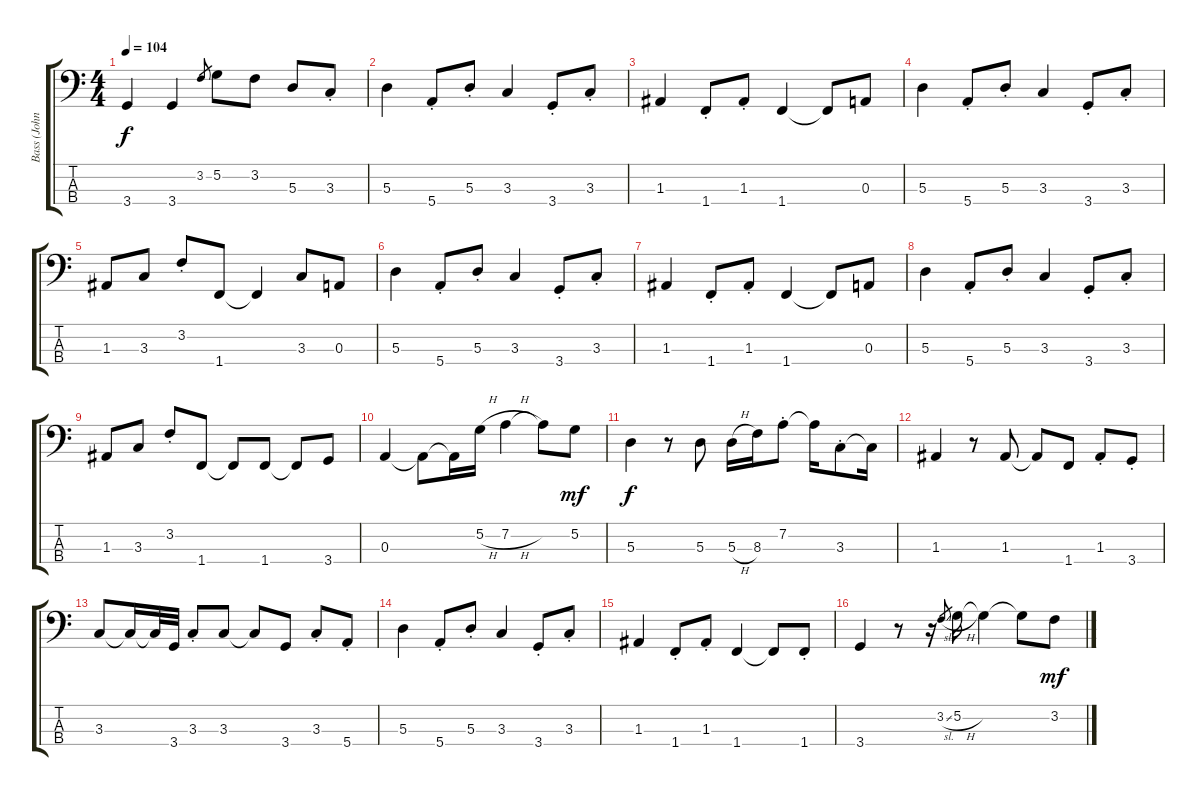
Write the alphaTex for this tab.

\track ("Bass (John Illsley)" "Bass (John") {instrument electricbassfinger}
\staff {score tabs}
\tuning (G2 D2 A1 E1) {hide}
\ts (4 4)
\tempo 104
\clef f4
\ks c
3.4.4{dy f} 3.4.4 3.2.8{gr} 5.2.8 3.2.8 5.3.8 3.3{st}.8 |
5.3.4 5.4{st}.8 5.3{st}.8 3.3.4 3.4{st}.8 3.3{st}.8 |
1.3.4 1.4{st}.8 1.3{st}.8 1.4.4 1.4{t}.8 0.3.8 |
5.3.4 5.4{st}.8 5.3{st}.8 3.3.4 3.4{st}.8 3.3{st}.8 |
1.3.8 3.3.8 3.2{st}.8 1.4.8 1.4{t}.4 3.3.8 0.3.8 |
5.3.4 5.4{st}.8 5.3{st}.8 3.3.4 3.4{st}.8 3.3{st}.8 |
1.3.4 1.4{st}.8 1.3{st}.8 1.4.4 1.4{t}.8 0.3.8 |
5.3.4 5.4{st}.8 5.3{st}.8 3.3.4 3.4{st}.8 3.3{st}.8 |
1.3.8 3.3.8 3.2{st}.8 1.4.8 1.4{t}.8 1.4.8 1.4{t}.8 3.4.8 |
0.3.4 0.3{t}.8 0.3{t}.16 5.2{h}.16 7.2{h}.4 7.2{t}.8 5.2.8{dy mf} |
5.3.4{dy f} r.8 5.3.8 5.3{h}.16 8.3.16 7.2{st}.8 7.2{t}.16 3.3{st}.8 3.3{t}.16 |
1.3.4 r.8 1.3.8 1.3{t}.8 1.4.8 1.3{st}.8 3.4{st}.8 |
3.3.8 3.3{t}.16 3.3{t}.32 3.4.32 3.3{st}.8 3.3.8 3.3{t}.8 3.4.8 3.3{st}.8 5.4{st}.8 |
5.3.4 5.4{st}.8 5.3{st}.8 3.3.4 3.4{st}.8 3.3{st}.8 |
1.3.4 1.4{st}.8 1.3{st}.8 1.4.4 1.4{t}.8 1.4{st}.8 |
3.4.4 r.8 r.16 3.2{sl}.8{gr} 5.2{h}.16 5.2{t}.4 5.2{t}.8 3.2.8{dy mf}
